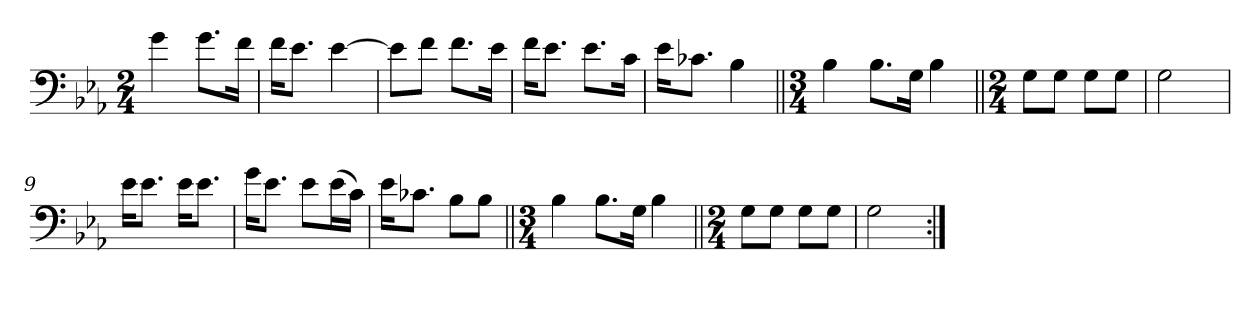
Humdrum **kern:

**kern
*part1
*staff1
*clefF4
*k[b-e-a-]
*E-:
*M2/4
*MM58
=1
4g\
8.g\L
16f\Jk
=2
16f\KL
8.e-\J
[4e-\
=3
8e-\L]
8f\J
8.f\L
16e-\Jk
=4
16f\KL
8.e-\J
8.e-\L
16c\Jk
=5
16e-\KL
8.c-X\J
4B-\
=6||
*M3/4
4B-\
8.B-\L
16G\Jk
4B-\
=7||
*M2/4
8G\L
8G\J
8G\L
8G\J
=8
2G\
=9
16e-\KL
8.e-\J
16e-\KL
8.e-\J
!!LO:LB:g=z
=10
16g\KL
8.e-\J
8e-\L
(>16e-\L
16c\JJ)
=11
16e-\KL
8.c-X\J
8B-\L
8B-\J
=12||
*M3/4
4B-\
8.B-\L
16G\Jk
4B-\
=13||
*M2/4
8G\L
8G\J
8G\L
8G\J
=14
2G\
=:|!
*-
